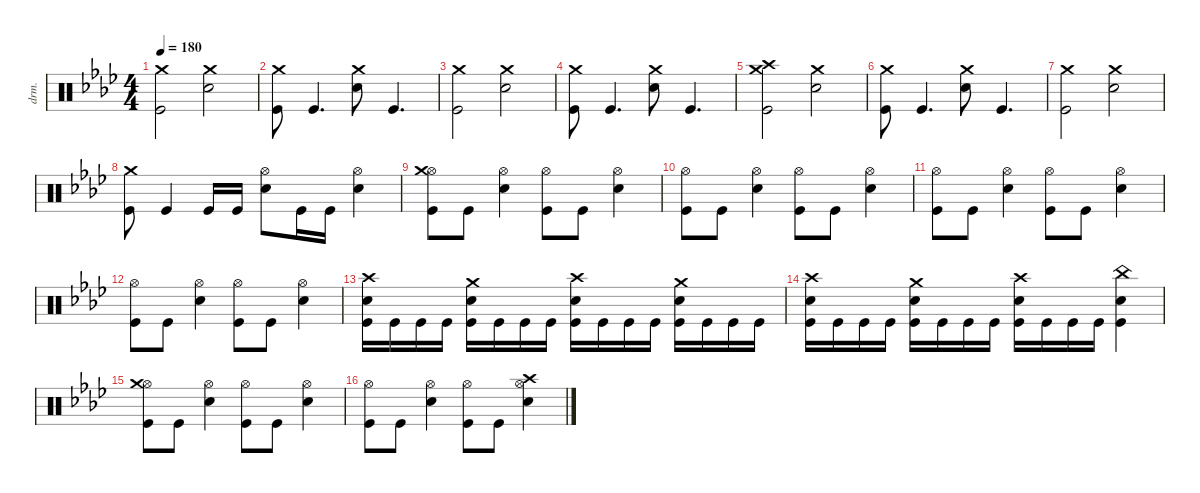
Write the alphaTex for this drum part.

\defaultSystemsLayout 4
\hideDynamics
\bracketExtendMode nobrackets
\track ("Percussion" "drm.") {solo instrument percussion}
\staff {score}
\articulation defaults
\ts (4 4)
\beaming (8 2 2 2 2)
\tempo 180
\clef neutral
\ks fminor
("Crash medium (hit)"{acc forcenatural} "Kick (hit)"{acc forcenatural}).2{dy f} ("Crash medium (hit)"{acc forcenatural} "Snare (hit) 2"{acc forcenatural}).2 |
("Crash medium (hit)"{acc forcenatural} "Kick (hit)"{acc forcenatural}).8 "Kick (hit)"{acc forcenatural}.4{d} ("Crash medium (hit)"{acc forcenatural} "Snare (hit) 2"{acc forcenatural}).8 "Kick (hit)"{acc forcenatural}.4{d} |
("Crash medium (hit)"{acc forcenatural} "Kick (hit)"{acc forcenatural}).2 ("Crash medium (hit)"{acc forcenatural} "Snare (hit) 2"{acc forcenatural}).2 |
("Crash medium (hit)"{acc forcenatural} "Kick (hit)"{acc forcenatural}).8 "Kick (hit)"{acc forcenatural}.4{d} ("Crash medium (hit)"{acc forcenatural} "Snare (hit) 2"{acc forcenatural}).8 "Kick (hit)"{acc forcenatural}.4{d} |
("Crash medium (hit)"{acc forcenatural} "Crash high (hit)"{acc forcenatural} "Kick (hit)"{acc forcenatural}).2 ("Crash medium (hit)"{acc forcenatural} "Snare (hit) 2"{acc forcenatural}).2 |
("Crash medium (hit)"{acc forcenatural} "Kick (hit)"{acc forcenatural}).8 "Kick (hit)"{acc forcenatural}.4{d} ("Crash medium (hit)"{acc forcenatural} "Snare (hit) 2"{acc forcenatural}).8 "Kick (hit)"{acc forcenatural}.4{d} |
("Crash medium (hit)"{acc forcenatural} "Kick (hit)"{acc forcenatural}).2 ("Crash medium (hit)"{acc forcenatural} "Snare (hit) 2"{acc forcenatural}).2 |
("Crash medium (hit)"{acc forcenatural} "Kick (hit)"{acc forcenatural}).8 "Kick (hit)"{acc forcenatural}.4 "Kick (hit)"{acc forcenatural}.16 "Kick (hit)"{acc forcenatural}.16 ("Hi-Hat (open)"{acc forcenatural} "Snare (hit) 2"{acc forcenatural}).8 "Kick (hit)"{acc forcenatural}.16 "Kick (hit)"{acc forcenatural}.16 ("Hi-Hat (open)"{acc forcenatural} "Snare (hit) 2"{acc forcenatural}).4 |
("Hi-Hat (open)"{acc forcenatural} "Crash medium (hit)"{acc forcenatural} "Kick (hit)"{acc forcenatural}).8 "Kick (hit)"{acc forcenatural}.8 ("Hi-Hat (open)"{acc forcenatural} "Snare (hit) 2"{acc forcenatural}).4 ("Hi-Hat (open)"{acc forcenatural} "Kick (hit)"{acc forcenatural}).8 "Kick (hit)"{acc forcenatural}.8 ("Hi-Hat (open)"{acc forcenatural} "Snare (hit) 2"{acc forcenatural}).4 |
("Hi-Hat (open)"{acc forcenatural} "Kick (hit)"{acc forcenatural}).8 "Kick (hit)"{acc forcenatural}.8 ("Hi-Hat (open)"{acc forcenatural} "Snare (hit) 2"{acc forcenatural}).4 ("Hi-Hat (open)"{acc forcenatural} "Kick (hit)"{acc forcenatural}).8 "Kick (hit)"{acc forcenatural}.8 ("Hi-Hat (open)"{acc forcenatural} "Snare (hit) 2"{acc forcenatural}).4 |
("Hi-Hat (open)"{acc forcenatural} "Kick (hit)"{acc forcenatural}).8 "Kick (hit)"{acc forcenatural}.8 ("Hi-Hat (open)"{acc forcenatural} "Snare (hit) 2"{acc forcenatural}).4 ("Hi-Hat (open)"{acc forcenatural} "Kick (hit)"{acc forcenatural}).8 "Kick (hit)"{acc forcenatural}.8 ("Hi-Hat (open)"{acc forcenatural} "Snare (hit) 2"{acc forcenatural}).4 |
("Hi-Hat (open)"{acc forcenatural} "Kick (hit)"{acc forcenatural}).8 "Kick (hit)"{acc forcenatural}.8 ("Hi-Hat (open)"{acc forcenatural} "Snare (hit) 2"{acc forcenatural}).4 ("Hi-Hat (open)"{acc forcenatural} "Kick (hit)"{acc forcenatural}).8 "Kick (hit)"{acc forcenatural}.8 ("Hi-Hat (open)"{acc forcenatural} "Snare (hit) 2"{acc forcenatural}).4 |
("Crash high (hit)"{acc forcenatural} "Snare (hit) 2"{acc forcenatural} "Kick (hit)"{acc forcenatural}).16 "Kick (hit)"{acc forcenatural}.16 "Kick (hit)"{acc forcenatural}.16 "Kick (hit)"{acc forcenatural}.16 ("Crash medium (hit)"{acc forcenatural} "Snare (hit) 2"{acc forcenatural} "Kick (hit)"{acc forcenatural}).16 "Kick (hit)"{acc forcenatural}.16 "Kick (hit)"{acc forcenatural}.16 "Kick (hit)"{acc forcenatural}.16 ("Crash high (hit)"{acc forcenatural} "Snare (hit) 2"{acc forcenatural} "Kick (hit)"{acc forcenatural}).16 "Kick (hit)"{acc forcenatural}.16 "Kick (hit)"{acc forcenatural}.16 "Kick (hit)"{acc forcenatural}.16 ("Crash medium (hit)"{acc forcenatural} "Snare (hit) 2"{acc forcenatural} "Kick (hit)"{acc forcenatural}).16 "Kick (hit)"{acc forcenatural}.16 "Kick (hit)"{acc forcenatural}.16 "Kick (hit)"{acc forcenatural}.16 |
("Crash high (hit)"{acc forcenatural} "Snare (hit) 2"{acc forcenatural} "Kick (hit)"{acc forcenatural}).16 "Kick (hit)"{acc forcenatural}.16 "Kick (hit)"{acc forcenatural}.16 "Kick (hit)"{acc forcenatural}.16 ("Crash medium (hit)"{acc forcenatural} "Snare (hit) 2"{acc forcenatural} "Kick (hit)"{acc forcenatural}).16 "Kick (hit)"{acc forcenatural}.16 "Kick (hit)"{acc forcenatural}.16 "Kick (hit)"{acc forcenatural}.16 ("Crash high (hit)"{acc forcenatural} "Snare (hit) 2"{acc forcenatural} "Kick (hit)"{acc forcenatural}).16 "Kick (hit)"{acc forcenatural}.16 "Kick (hit)"{acc forcenatural}.16 "Kick (hit)"{acc forcenatural}.16 ("China (hit)"{acc forcenatural} "Snare (hit) 2"{acc forcenatural} "Kick (hit)"{acc forcenatural}).4 |
("Hi-Hat (open)"{acc forcenatural} "Crash medium (hit)"{acc forcenatural} "Kick (hit)"{acc forcenatural}).8 "Kick (hit)"{acc forcenatural}.8 ("Hi-Hat (open)"{acc forcenatural} "Snare (hit) 2"{acc forcenatural}).4 ("Hi-Hat (open)"{acc forcenatural} "Kick (hit)"{acc forcenatural}).8 "Kick (hit)"{acc forcenatural}.8 ("Hi-Hat (open)"{acc forcenatural} "Snare (hit) 2"{acc forcenatural}).4 |
("Hi-Hat (open)"{acc forcenatural} "Kick (hit)"{acc forcenatural}).8 "Kick (hit)"{acc forcenatural}.8 ("Hi-Hat (open)"{acc forcenatural} "Snare (hit) 2"{acc forcenatural}).4 ("Hi-Hat (open)"{acc forcenatural} "Kick (hit)"{acc forcenatural}).8 "Kick (hit)"{acc forcenatural}.8 ("Hi-Hat (open)"{acc forcenatural} "Crash high (hit)"{acc forcenatural} "Snare (hit) 2"{acc forcenatural}).4
